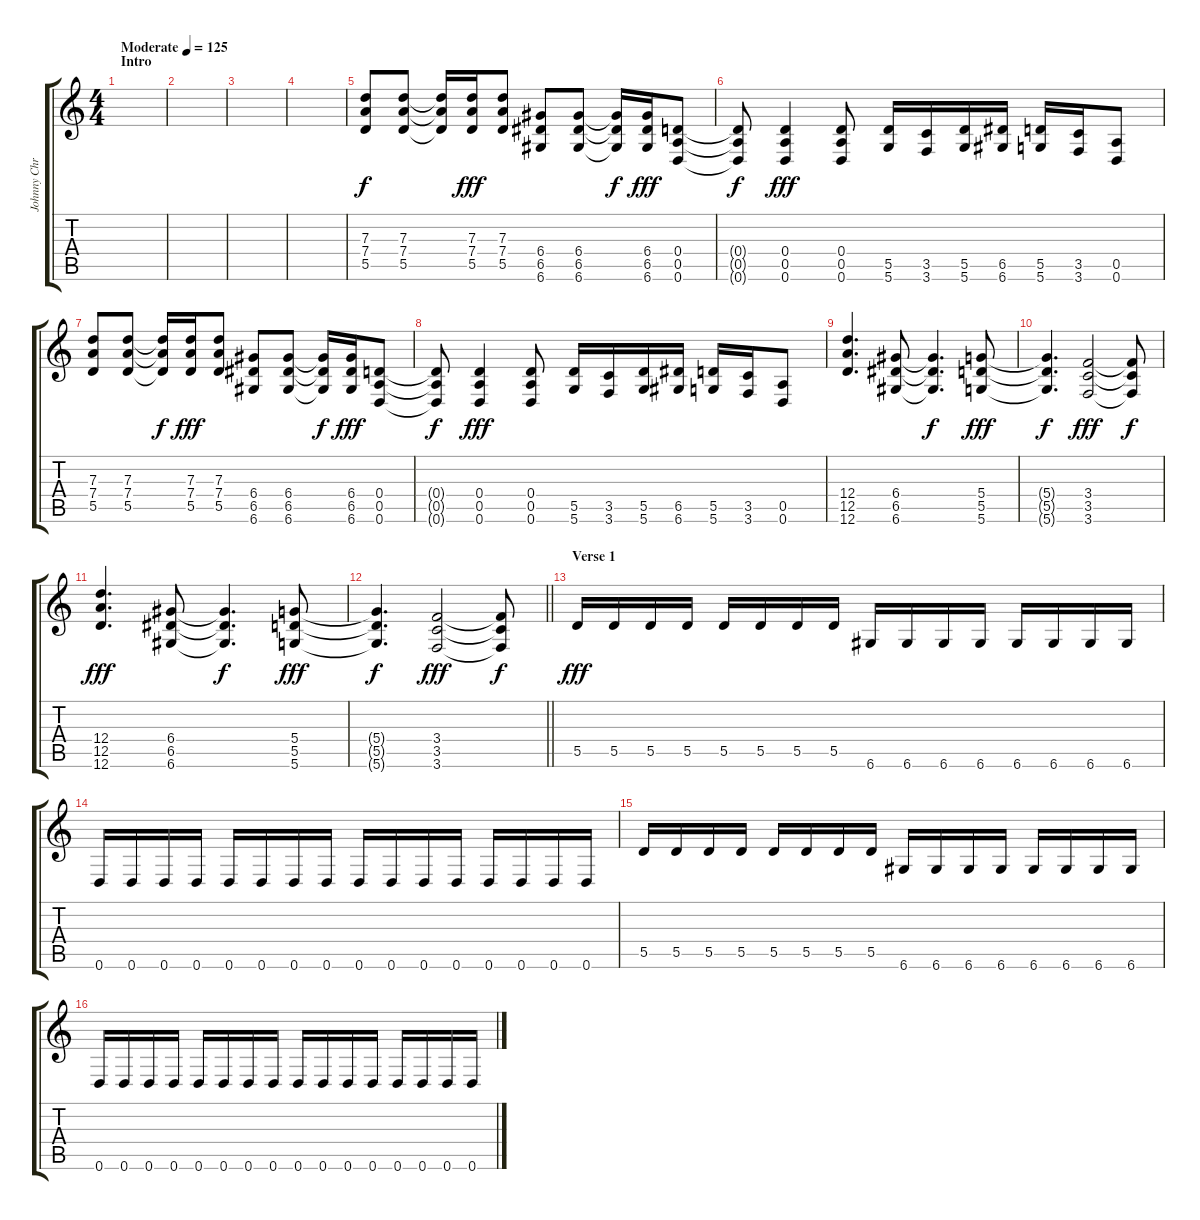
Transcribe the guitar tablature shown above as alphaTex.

\track ("Johnny Christ" "Johnny Chr") {instrument distortionguitar}
\staff {score tabs}
\tuning (E4 B3 G3 D3 A2 D2) {hide}
\ts (4 4)
\section ("" "Intro")
\tempo (125 "Moderate")
\clef g2
\ks c
|
|
|
|
(7.3 7.4 5.5).8 (7.3 7.4 5.5).8 (7.3{t} 7.4{t} 5.5{t}).16{dy f} (7.3 7.4 5.5).16{dy fff} (7.3 7.4 5.5).8 (6.4 6.5 6.6).8 (6.4 6.5 6.6).8 (6.4{t} 6.5{t} 6.6{t}).16{dy f} (6.4 6.5 6.6).16{dy fff} (0.4 0.5 0.6).8 |
(0.4{t} 0.5{t} 0.6{t}).8{dy f} (0.4 0.5 0.6).4{dy fff} (0.4 0.5 0.6).8 (5.5 5.6).16 (3.5 3.6).16 (5.5 5.6).16 (6.5 6.6).16 (5.5 5.6).16 (3.5 3.6).16 (0.5 0.6).8 |
(7.3 7.4 5.5).8 (7.3 7.4 5.5).8 (7.3{t} 7.4{t} 5.5{t}).16{dy f} (7.3 7.4 5.5).16{dy fff} (7.3 7.4 5.5).8 (6.4 6.5 6.6).8 (6.4 6.5 6.6).8 (6.4{t} 6.5{t} 6.6{t}).16{dy f} (6.4 6.5 6.6).16{dy fff} (0.4 0.5 0.6).8 |
(0.4{t} 0.5{t} 0.6{t}).8{dy f} (0.4 0.5 0.6).4{dy fff} (0.4 0.5 0.6).8 (5.5 5.6).16 (3.5 3.6).16 (5.5 5.6).16 (6.5 6.6).16 (5.5 5.6).16 (3.5 3.6).16 (0.5 0.6).8 |
(12.4 12.5 12.6).4{d} (6.4 6.5 6.6).8 (6.4{t} 6.5{t} 6.6{t}).4{d dy f} (5.4 5.5 5.6).8{dy fff} |
(5.4{t} 5.5{t} 5.6{t}).4{d dy f} (3.4 3.5 3.6).2{dy fff} (3.4{t} 3.5{t} 3.6{t}).8{dy f} |
(12.4 12.5 12.6).4{d dy fff} (6.4 6.5 6.6).8 (6.4{t} 6.5{t} 6.6{t}).4{d dy f} (5.4 5.5 5.6).8{dy fff} |
\barLineRight lightlight
(5.4{t} 5.5{t} 5.6{t}).4{d dy f} (3.4 3.5 3.6).2{dy fff} (3.4{t} 3.5{t} 3.6{t}).8{dy f} |
\section ("" "Verse 1")
5.5.16{dy fff} 5.5.16 5.5.16 5.5.16 5.5.16 5.5.16 5.5.16 5.5.16 6.6.16 6.6.16 6.6.16 6.6.16 6.6.16 6.6.16 6.6.16 6.6.16 |
0.6.16 0.6.16 0.6.16 0.6.16 0.6.16 0.6.16 0.6.16 0.6.16 0.6.16 0.6.16 0.6.16 0.6.16 0.6.16 0.6.16 0.6.16 0.6.16 |
5.5.16 5.5.16 5.5.16 5.5.16 5.5.16 5.5.16 5.5.16 5.5.16 6.6.16 6.6.16 6.6.16 6.6.16 6.6.16 6.6.16 6.6.16 6.6.16 |
0.6.16 0.6.16 0.6.16 0.6.16 0.6.16 0.6.16 0.6.16 0.6.16 0.6.16 0.6.16 0.6.16 0.6.16 0.6.16 0.6.16 0.6.16 0.6.16
